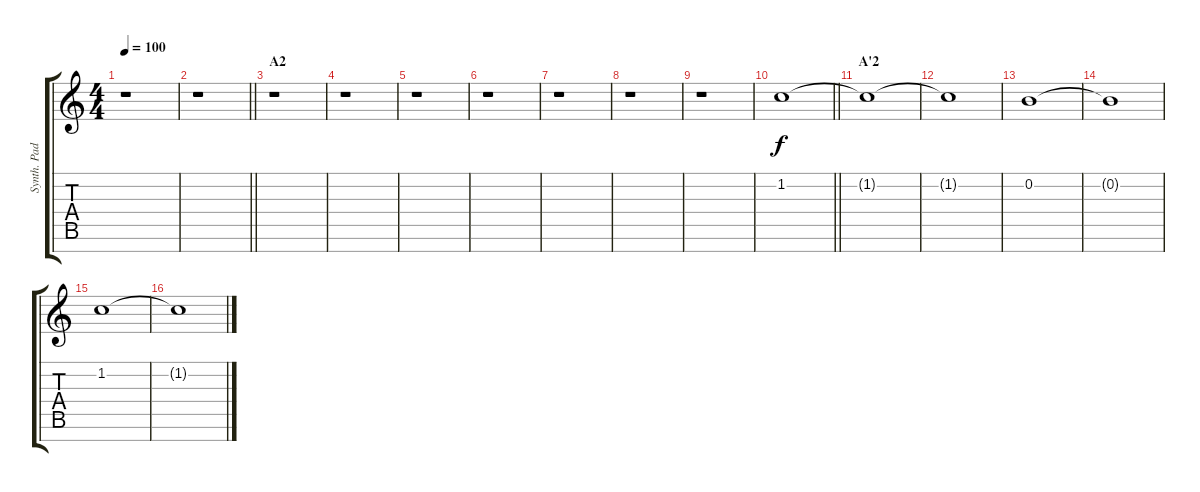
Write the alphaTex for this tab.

\track ("Synth. Pad" "Synth. Pad") {instrument pad2warm}
\staff {score tabs}
\tuning (E5 B4 G4 D4 A3 E3 B2) {hide}
\ts (4 4)
\tempo 100
\clef g2
\ks c
r.1{dy f} |
\barLineRight lightlight
r.1 |
\section ("" "A2")
r.1 |
r.1 |
r.1 |
r.1 |
r.1 |
r.1 |
r.1 |
\barLineRight lightlight
1.2.1 |
\section ("" "A'2")
1.2{t}.1 |
1.2{t}.1 |
0.2.1 |
0.2{t}.1 |
1.2.1 |
1.2{t}.1
